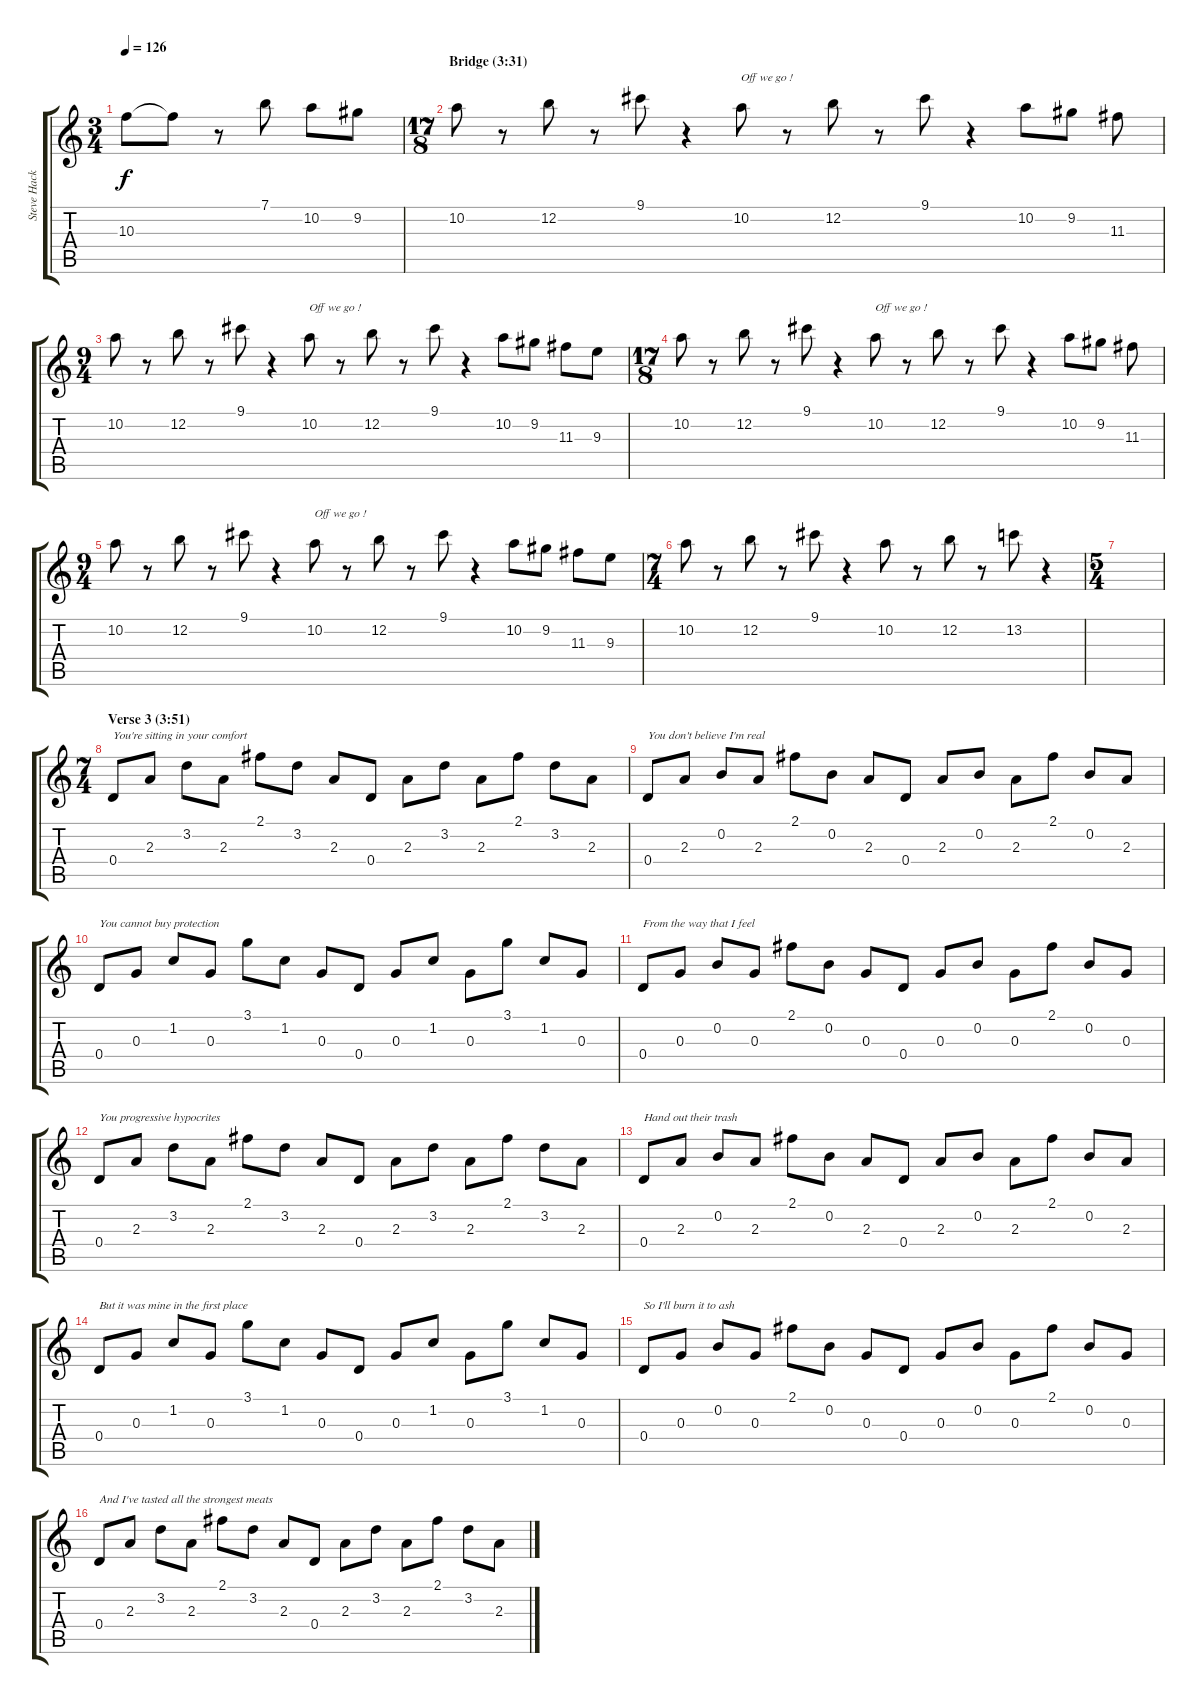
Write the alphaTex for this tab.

\track ("Steve Hackett (guitar 1)" "Steve Hack") {instrument overdrivenguitar}
\staff {score tabs}
\tuning (E4 B3 G3 D3 A2 E2) {hide}
\ts (3 4)
\tempo 126
\clef g2
\ks c
10.3.8{dy f} 10.3{t}.8 r.8 7.1.8 10.2.8 9.2.8 |
\ts (17 8)
\section ("" "Bridge (3:31)")
10.2.8 r.8 12.2.8 r.8 9.1.8 r.4 10.2.8{txt "Off we go !"} r.8 12.2.8 r.8 9.1.8 r.4 10.2.8 9.2.8 11.3.8 |
\ts (9 4)
10.2.8 r.8 12.2.8 r.8 9.1.8 r.4 10.2.8{txt "Off we go !"} r.8 12.2.8 r.8 9.1.8 r.4 10.2.8 9.2.8 11.3.8 9.3.8 |
\ts (17 8)
10.2.8 r.8 12.2.8 r.8 9.1.8 r.4 10.2.8{txt "Off we go !"} r.8 12.2.8 r.8 9.1.8 r.4 10.2.8 9.2.8 11.3.8 |
\ts (9 4)
10.2.8 r.8 12.2.8 r.8 9.1.8 r.4 10.2.8{txt "Off we go !"} r.8 12.2.8 r.8 9.1.8 r.4 10.2.8 9.2.8 11.3.8 9.3.8 |
\ts (7 4)
10.2.8 r.8 12.2.8 r.8 9.1.8 r.4 10.2.8 r.8 12.2.8 r.8 13.2.8 r.4 |
\ts (5 4)
|
\ts (7 4)
\section ("" "Verse 3 (3:51)")
0.4.8{txt "You're sitting in your comfort"} 2.3.8 3.2.8 2.3.8 2.1.8 3.2.8 2.3.8 0.4.8 2.3.8 3.2.8 2.3.8 2.1.8 3.2.8 2.3.8 |
0.4.8{txt "You don't believe I'm real"} 2.3.8 0.2.8 2.3.8 2.1.8 0.2.8 2.3.8 0.4.8 2.3.8 0.2.8 2.3.8 2.1.8 0.2.8 2.3.8 |
0.4.8{txt "You cannot buy protection"} 0.3.8 1.2.8 0.3.8 3.1.8 1.2.8 0.3.8 0.4.8 0.3.8 1.2.8 0.3.8 3.1.8 1.2.8 0.3.8 |
0.4.8{txt "From the way that I feel"} 0.3.8 0.2.8 0.3.8 2.1.8 0.2.8 0.3.8 0.4.8 0.3.8 0.2.8 0.3.8 2.1.8 0.2.8 0.3.8 |
0.4.8{txt "You progressive hypocrites"} 2.3.8 3.2.8 2.3.8 2.1.8 3.2.8 2.3.8 0.4.8 2.3.8 3.2.8 2.3.8 2.1.8 3.2.8 2.3.8 |
0.4.8{txt "Hand out their trash"} 2.3.8 0.2.8 2.3.8 2.1.8 0.2.8 2.3.8 0.4.8 2.3.8 0.2.8 2.3.8 2.1.8 0.2.8 2.3.8 |
0.4.8{txt "But it was mine in the first place"} 0.3.8 1.2.8 0.3.8 3.1.8 1.2.8 0.3.8 0.4.8 0.3.8 1.2.8 0.3.8 3.1.8 1.2.8 0.3.8 |
0.4.8{txt "So I'll burn it to ash"} 0.3.8 0.2.8 0.3.8 2.1.8 0.2.8 0.3.8 0.4.8 0.3.8 0.2.8 0.3.8 2.1.8 0.2.8 0.3.8 |
0.4.8{txt "And I've tasted all the strongest meats"} 2.3.8 3.2.8 2.3.8 2.1.8 3.2.8 2.3.8 0.4.8 2.3.8 3.2.8 2.3.8 2.1.8 3.2.8 2.3.8
